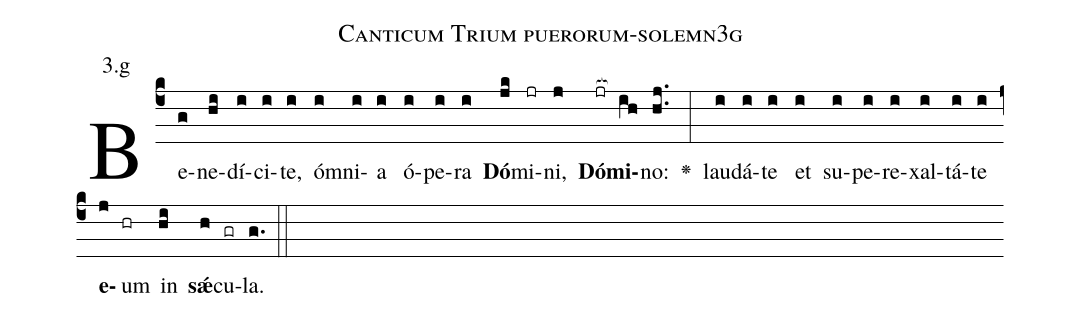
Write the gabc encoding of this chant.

name: Canticum Trium puerorum-solemn3g;
annotation: 3.g;
%%
(c4)Be(g)ne(hi)dí(i)ci(i)te,(i) óm(i)ni(i)a(i) ó(i)pe(i)ra(i) <b>Dó</b>(jk)mi(jr)ni,(j) <b>Dó</b>(jr[ocb:1{])<b>mi</b>(ih[ocb:0}])no:(hj..) <v>\greheightstar</v>(:) lau(i)dá(i)te(i) et(i) su(i)pe(i)re(i)xal(i)tá(i)te(i) <b>e</b>(j)um(hr) in(hi) <b>sǽ</b>(h)cu(gr)la.(g.) (::)


%E(i) u(i) o(j) u(hi) a(h) e.(g.) (::)
